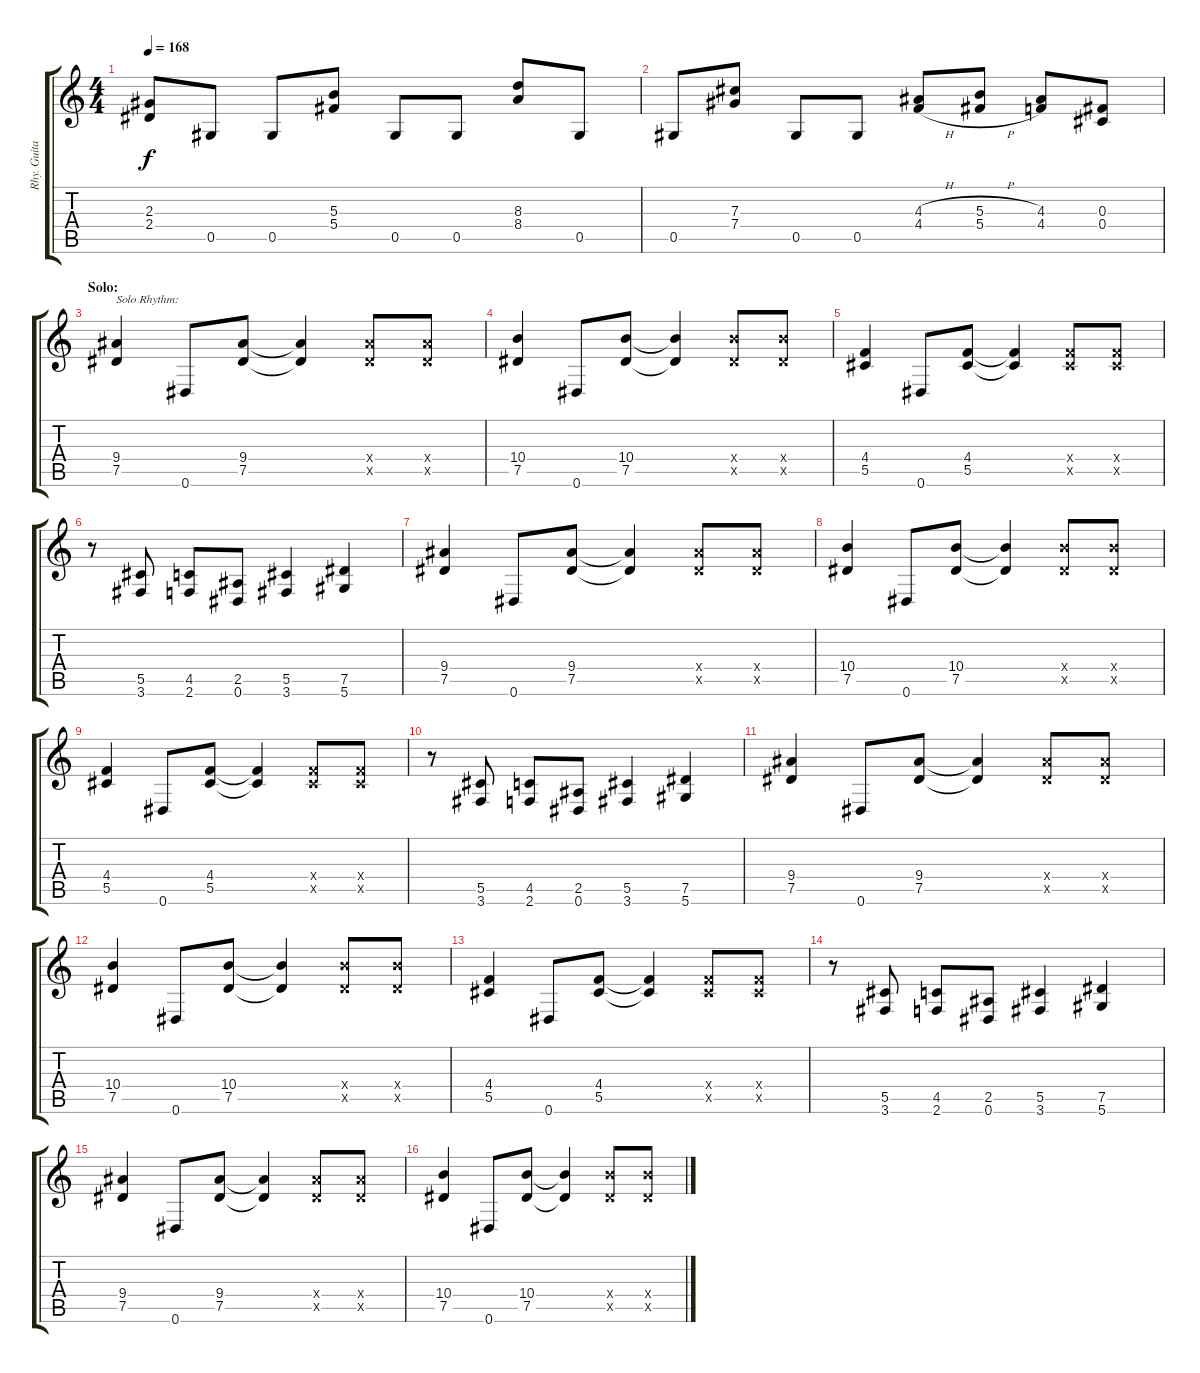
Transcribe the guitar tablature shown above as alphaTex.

\track ("Rhy. Guitar 1" "Rhy. Guita") {instrument distortionguitar}
\staff {score tabs}
\tuning (Eb4 Bb3 Gb3 Db3 Ab2 Eb2) {hide}
\ts (4 4)
\tempo 168
\clef g2
\ks c
(2.3 2.4).8{dy f} 0.5.8 0.5.8 (5.3 5.4).8 0.5.8 0.5.8 (8.3 8.4).8 0.5.8 |
0.5.8 (7.3 7.4).8 0.5.8 0.5.8 (4.3{h} 4.4{h}).8 (5.3{h} 5.4{h}).8 (4.3 4.4).8 (0.3 0.4).8 |
\section ("" "Solo:")
(9.4 7.5).4{txt "Solo Rhythm:"} 0.6.8 (9.4 7.5).8 (9.4{t} 7.5{t}).4 (9.4{x} 7.5{x}).8 (9.4{x} 7.5{x}).8 |
(10.4 7.5).4 0.6.8 (10.4 7.5).8 (10.4{t} 7.5{t}).4 (10.4{x} 7.5{x}).8 (10.4{x} 7.5{x}).8 |
(4.4 5.5).4 0.6.8 (4.4 5.5).8 (4.4{t} 5.5{t}).4 (4.4{x} 5.5{x}).8 (4.4{x} 5.5{x}).8 |
r.8 (5.5 3.6).8 (4.5 2.6).8 (2.5 0.6).8 (5.5 3.6).4 (7.5 5.6).4 |
(9.4 7.5).4 0.6.8 (9.4 7.5).8 (9.4{t} 7.5{t}).4 (9.4{x} 7.5{x}).8 (9.4{x} 7.5{x}).8 |
(10.4 7.5).4 0.6.8 (10.4 7.5).8 (10.4{t} 7.5{t}).4 (10.4{x} 7.5{x}).8 (10.4{x} 7.5{x}).8 |
(4.4 5.5).4 0.6.8 (4.4 5.5).8 (4.4{t} 5.5{t}).4 (4.4{x} 5.5{x}).8 (4.4{x} 5.5{x}).8 |
r.8 (5.5 3.6).8 (4.5 2.6).8 (2.5 0.6).8 (5.5 3.6).4 (7.5 5.6).4 |
(9.4 7.5).4 0.6.8 (9.4 7.5).8 (9.4{t} 7.5{t}).4 (9.4{x} 7.5{x}).8 (9.4{x} 7.5{x}).8 |
(10.4 7.5).4 0.6.8 (10.4 7.5).8 (10.4{t} 7.5{t}).4 (10.4{x} 7.5{x}).8 (10.4{x} 7.5{x}).8 |
(4.4 5.5).4 0.6.8 (4.4 5.5).8 (4.4{t} 5.5{t}).4 (4.4{x} 5.5{x}).8 (4.4{x} 5.5{x}).8 |
r.8 (5.5 3.6).8 (4.5 2.6).8 (2.5 0.6).8 (5.5 3.6).4 (7.5 5.6).4 |
(9.4 7.5).4 0.6.8 (9.4 7.5).8 (9.4{t} 7.5{t}).4 (9.4{x} 7.5{x}).8 (9.4{x} 7.5{x}).8 |
(10.4 7.5).4 0.6.8 (10.4 7.5).8 (10.4{t} 7.5{t}).4 (10.4{x} 7.5{x}).8 (10.4{x} 7.5{x}).8
